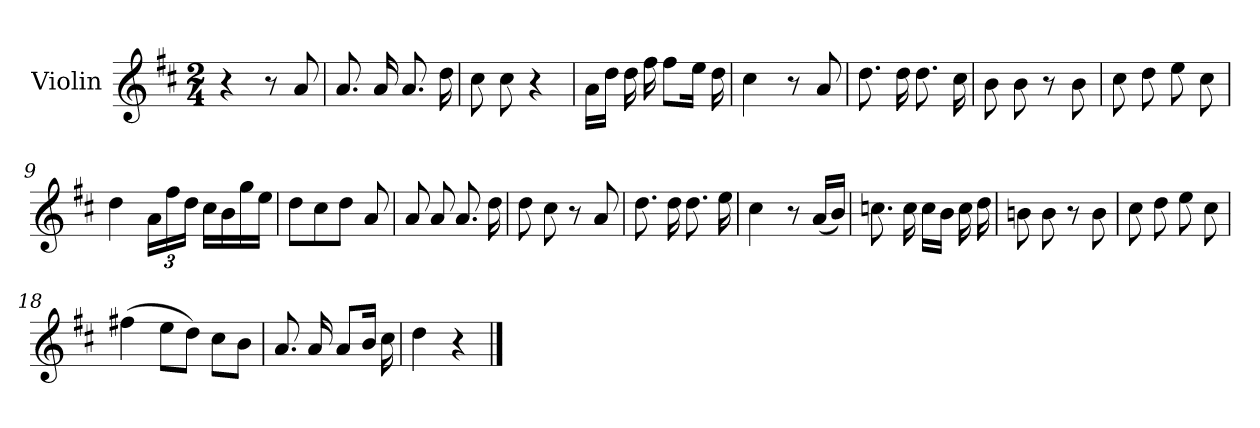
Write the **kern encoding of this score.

**kern	**dynam
*part1	*part1
*staff1	*staff1
*I"Violin	*
*I'Vln.	*
*clefG2	*
*k[f#c#]	*
*M2/4	*
=1	=1
4r	Andante
8r	.
8a	.
=2	=2
8.a	.
16a	.
8.a	.
16dd	.
=3	=3
(8cc#	.
8cc#	.
4r	.
=4	=4
16aLL	.
16ddJJ	.
16dd	.
16ff#	.
8ff#L	.
16eeJk	.
16dd	.
=5	=5
(4cc#	.
8r	.
8a	.
=6	=6
8.dd	.
16dd	.
8.dd	.
16cc#	.
!!LO:LB:g=z
=7	=7
(8b	.
8b	.
8r	.
8b	.
=8	=8
8cc#	.
8dd	.
8ee	.
8cc#	.
=9	=9
4dd	.
24aLL	.
24ff#	.
24ddJJ	.
16cc#LL	.
16b	.
16gg	.
16eeJJ	.
=10	=10
8ddL	.
8cc#	.
8ddJ	.
8a	.
=11	=11
8a	.
8a	.
8.a	.
16dd	.
=12	=12
8dd	.
8cc#	.
8r	.
8a	.
=13	=13
8.dd	.
16dd	.
8.dd	.
16ee	.
!!LO:LB:g=z
=14	=14
(4cc#	.
8r	.
(16aLL	.
16bJJ)	.
=15	=15
8.ccn	.
16cc	.
16ccLL	.
16bJJ	.
16cc	.
16dd	.
=16	=16
(8bn	.
8b	.
8r	.
8b	.
=17	=17
8cc#	.
8dd	.
8ee	.
8cc#	.
=18	=18
(4ff#X	.
8eeL	.
8ddJ)	.
8cc#L	.
8bJ	.
=19	=19
8.a	.
16a	.
8aL	.
16bJk	.
16cc#	.
=20	=20
4dd	.
4r	.
==	==
*-	*-
